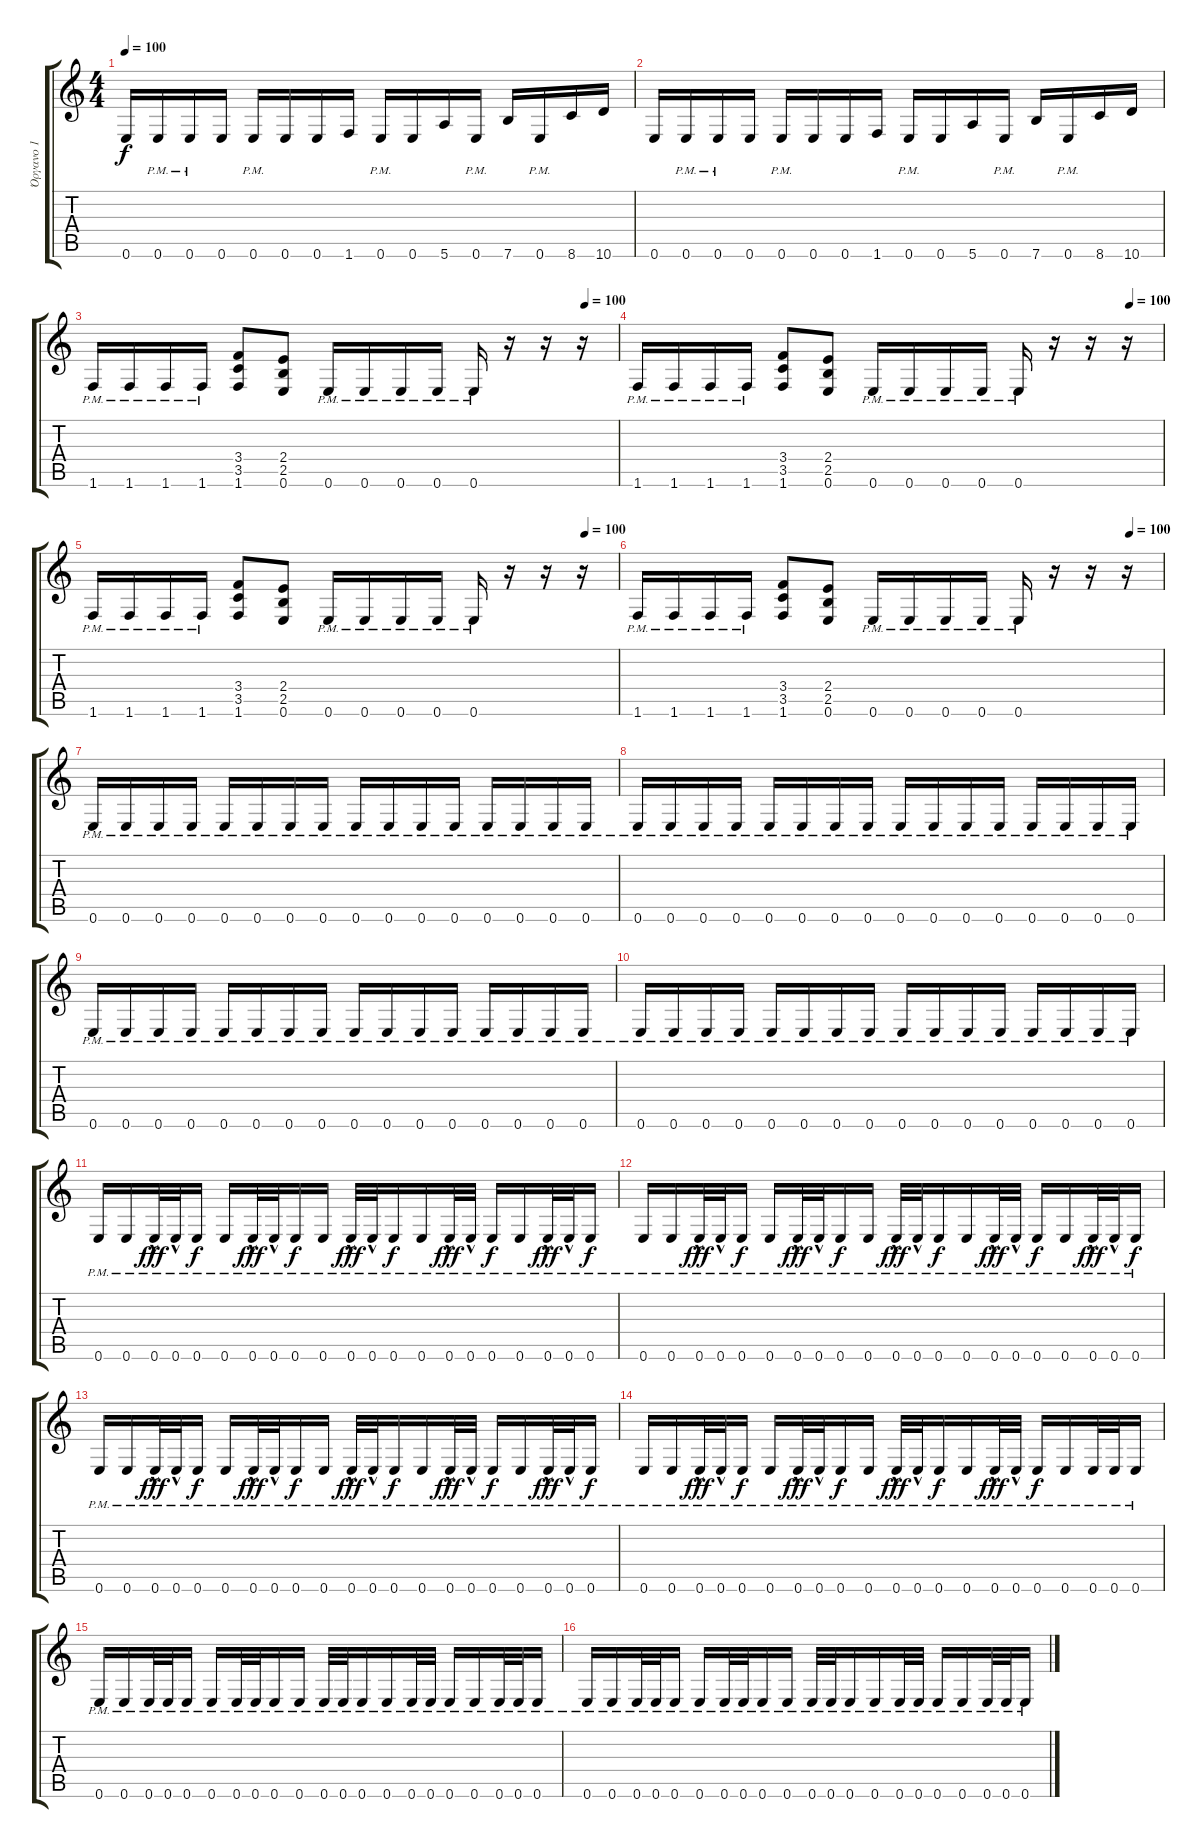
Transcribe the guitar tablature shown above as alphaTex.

\track ("Όργανο 1" "Όργανο 1") {instrument distortionguitar}
\staff {score tabs}
\tuning (E4 B3 G3 D3 A2 E2) {hide}
\ts (4 4)
\tempo 100
\clef g2
\ks c
0.6.16{dy f} 0.6{pm}.16 0.6{pm}.16 0.6.16 0.6{pm}.16 0.6.16 0.6.16 1.6.16 0.6{pm}.16 0.6.16 5.6.16 0.6{pm}.16 7.6.16 0.6{pm}.16 8.6.16 10.6.16 |
0.6.16 0.6{pm}.16 0.6{pm}.16 0.6.16 0.6{pm}.16 0.6.16 0.6.16 1.6.16 0.6{pm}.16 0.6.16 5.6.16 0.6{pm}.16 7.6.16 0.6{pm}.16 8.6.16 10.6.16 |
\tempo (100 0.9375)
1.6{pm}.16 1.6{pm}.16 1.6{pm}.16 1.6{pm}.16 (3.4 3.5 1.6).8 (2.4 2.5 0.6).8 0.6{pm}.16 0.6{pm}.16 0.6{pm}.16 0.6{pm}.16 0.6{pm}.16 r.16 r.16 r.16 |
\tempo (100 0.9375)
1.6{pm}.16 1.6{pm}.16 1.6{pm}.16 1.6{pm}.16 (3.4 3.5 1.6).8 (2.4 2.5 0.6).8 0.6{pm}.16 0.6{pm}.16 0.6{pm}.16 0.6{pm}.16 0.6{pm}.16 r.16 r.16 r.16 |
\tempo (100 0.9375)
1.6{pm}.16 1.6{pm}.16 1.6{pm}.16 1.6{pm}.16 (3.4 3.5 1.6).8 (2.4 2.5 0.6).8 0.6{pm}.16 0.6{pm}.16 0.6{pm}.16 0.6{pm}.16 0.6{pm}.16 r.16 r.16 r.16 |
\tempo (100 0.9375)
1.6{pm}.16 1.6{pm}.16 1.6{pm}.16 1.6{pm}.16 (3.4 3.5 1.6).8 (2.4 2.5 0.6).8 0.6{pm}.16 0.6{pm}.16 0.6{pm}.16 0.6{pm}.16 0.6{pm}.16 r.16 r.16 r.16 |
0.6{pm}.16 0.6{pm}.16 0.6{pm}.16 0.6{pm}.16 0.6{pm}.16 0.6{pm}.16 0.6{pm}.16 0.6{pm}.16 0.6{pm}.16 0.6{pm}.16 0.6{pm}.16 0.6{pm}.16 0.6{pm}.16 0.6{pm}.16 0.6{pm}.16 0.6{pm}.16 |
0.6{pm}.16 0.6{pm}.16 0.6{pm}.16 0.6{pm}.16 0.6{pm}.16 0.6{pm}.16 0.6{pm}.16 0.6{pm}.16 0.6{pm}.16 0.6{pm}.16 0.6{pm}.16 0.6{pm}.16 0.6{pm}.16 0.6{pm}.16 0.6{pm}.16 0.6{pm}.16 |
0.6{pm}.16 0.6{pm}.16 0.6{pm}.16 0.6{pm}.16 0.6{pm}.16 0.6{pm}.16 0.6{pm}.16 0.6{pm}.16 0.6{pm}.16 0.6{pm}.16 0.6{pm}.16 0.6{pm}.16 0.6{pm}.16 0.6{pm}.16 0.6{pm}.16 0.6{pm}.16 |
0.6{pm}.16 0.6{pm}.16 0.6{pm}.16 0.6{pm}.16 0.6{pm}.16 0.6{pm}.16 0.6{pm}.16 0.6{pm}.16 0.6{pm}.16 0.6{pm}.16 0.6{pm}.16 0.6{pm}.16 0.6{pm}.16 0.6{pm}.16 0.6{pm}.16 0.6{pm}.16 |
0.6{pm}.16 0.6{pm}.16 0.6{hac pm}.32{dy fff} 0.6{hac pm}.32 0.6{pm}.16{dy f} 0.6{pm}.16 0.6{hac pm}.32{dy fff} 0.6{hac pm}.32 0.6{pm}.16{dy f} 0.6{pm}.16 0.6{hac pm}.32{dy fff} 0.6{hac pm}.32 0.6{pm}.16{dy f} 0.6{pm}.16 0.6{hac pm}.32{dy fff} 0.6{hac pm}.32 0.6{pm}.16{dy f} 0.6{pm}.16 0.6{hac pm}.32{dy fff} 0.6{hac pm}.32 0.6{pm}.16{dy f} |
0.6{pm}.16 0.6{pm}.16 0.6{hac pm}.32{dy fff} 0.6{hac pm}.32 0.6{pm}.16{dy f} 0.6{pm}.16 0.6{hac pm}.32{dy fff} 0.6{hac pm}.32 0.6{pm}.16{dy f} 0.6{pm}.16 0.6{hac pm}.32{dy fff} 0.6{hac pm}.32 0.6{pm}.16{dy f} 0.6{pm}.16 0.6{hac pm}.32{dy fff} 0.6{hac pm}.32 0.6{pm}.16{dy f} 0.6{pm}.16 0.6{hac pm}.32{dy fff} 0.6{hac pm}.32 0.6{pm}.16{dy f} |
0.6{pm}.16 0.6{pm}.16 0.6{hac pm}.32{dy fff} 0.6{hac pm}.32 0.6{pm}.16{dy f} 0.6{pm}.16 0.6{hac pm}.32{dy fff} 0.6{hac pm}.32 0.6{pm}.16{dy f} 0.6{pm}.16 0.6{hac pm}.32{dy fff} 0.6{hac pm}.32 0.6{pm}.16{dy f} 0.6{pm}.16 0.6{hac pm}.32{dy fff} 0.6{hac pm}.32 0.6{pm}.16{dy f} 0.6{pm}.16 0.6{hac pm}.32{dy fff} 0.6{hac pm}.32 0.6{pm}.16{dy f} |
0.6{pm}.16 0.6{pm}.16 0.6{hac pm}.32{dy fff} 0.6{hac pm}.32 0.6{pm}.16{dy f} 0.6{pm}.16 0.6{hac pm}.32{dy fff} 0.6{hac pm}.32 0.6{pm}.16{dy f} 0.6{pm}.16 0.6{hac pm}.32{dy fff} 0.6{hac pm}.32 0.6{pm}.16{dy f} 0.6{pm}.16 0.6{hac pm}.32{dy fff} 0.6{hac pm}.32 0.6{pm}.16{dy f} 0.6{pm}.16 0.6{pm}.32 0.6{pm}.32 0.6{pm}.16 |
0.6{pm}.16 0.6{pm}.16 0.6{pm}.32 0.6{pm}.32 0.6{pm}.16 0.6{pm}.16 0.6{pm}.32 0.6{pm}.32 0.6{pm}.16 0.6{pm}.16 0.6{pm}.32 0.6{pm}.32 0.6{pm}.16 0.6{pm}.16 0.6{pm}.32 0.6{pm}.32 0.6{pm}.16 0.6{pm}.16 0.6{pm}.32 0.6{pm}.32 0.6{pm}.16 |
0.6{pm}.16 0.6{pm}.16 0.6{pm}.32 0.6{pm}.32 0.6{pm}.16 0.6{pm}.16 0.6{pm}.32 0.6{pm}.32 0.6{pm}.16 0.6{pm}.16 0.6{pm}.32 0.6{pm}.32 0.6{pm}.16 0.6{pm}.16 0.6{pm}.32 0.6{pm}.32 0.6{pm}.16 0.6{pm}.16 0.6{pm}.32 0.6{pm}.32 0.6{pm}.16
